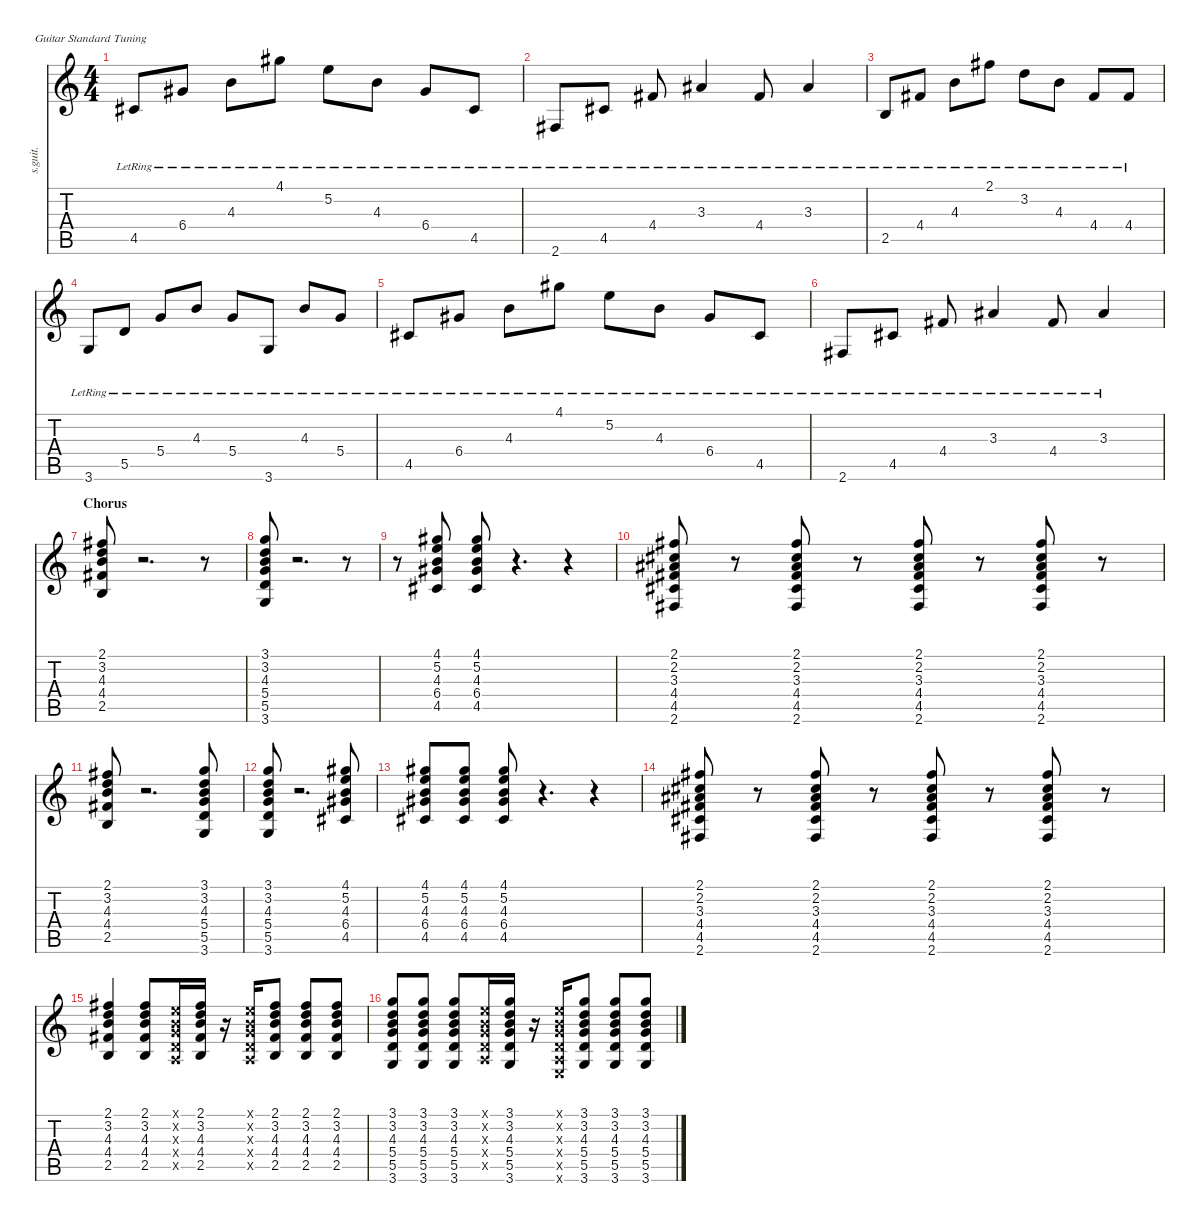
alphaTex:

\defaultSystemsLayout 4
\hideDynamics
\bracketExtendMode nobrackets
\track ("Thomas Raggi (Guitar - Left)" "s.guit.") {instrument overdrivenguitar}
\staff {score tabs}
\tuning (E4 B3 G3 D3 A2 E2)
\ts (4 4)
\tempo (134 hide)
\clef g2
\ks c
4.5{lr acc #}.8{lyrics (0 "") lyrics (1 "") lyrics (2 "") lyrics (3 "") lyrics (4 "") dy mf} 6.4{lr acc #}.8{lyrics (0 "") lyrics (1 "") lyrics (2 "") lyrics (3 "") lyrics (4 "")} 4.3{lr}.8{lyrics (0 "") lyrics (1 "") lyrics (2 "") lyrics (3 "") lyrics (4 "")} 4.1{lr acc #}.8{lyrics (0 "") lyrics (1 "") lyrics (2 "") lyrics (3 "") lyrics (4 "")} 5.2{lr}.8{lyrics (0 "") lyrics (1 "") lyrics (2 "") lyrics (3 "") lyrics (4 "")} 4.3{lr}.8{lyrics (0 "") lyrics (1 "") lyrics (2 "") lyrics (3 "") lyrics (4 "")} 6.4{lr acc #}.8{lyrics (0 "") lyrics (1 "") lyrics (2 "") lyrics (3 "") lyrics (4 "")} 4.5{lr acc #}.8{lyrics (0 "") lyrics (1 "") lyrics (2 "") lyrics (3 "") lyrics (4 "")} |
2.6{lr acc #}.8{lyrics (0 "") lyrics (1 "") lyrics (2 "") lyrics (3 "") lyrics (4 "")} 4.5{lr acc #}.8{lyrics (0 "") lyrics (1 "") lyrics (2 "") lyrics (3 "") lyrics (4 "")} 4.4{lr acc #}.8{lyrics (0 "") lyrics (1 "") lyrics (2 "") lyrics (3 "") lyrics (4 "")} 3.3{lr acc #}.4{lyrics (0 "") lyrics (1 "") lyrics (2 "") lyrics (3 "") lyrics (4 "")} 4.4{lr acc #}.8{lyrics (0 "") lyrics (1 "") lyrics (2 "") lyrics (3 "") lyrics (4 "")} 3.3{lr acc #}.4{lyrics (0 "") lyrics (1 "") lyrics (2 "") lyrics (3 "") lyrics (4 "")} |
2.5{lr}.8{lyrics (0 "") lyrics (1 "") lyrics (2 "") lyrics (3 "") lyrics (4 "")} 4.4{lr acc #}.8{lyrics (0 "") lyrics (1 "") lyrics (2 "") lyrics (3 "") lyrics (4 "")} 4.3{lr}.8{lyrics (0 "") lyrics (1 "") lyrics (2 "") lyrics (3 "") lyrics (4 "")} 2.1{lr acc #}.8{lyrics (0 "") lyrics (1 "") lyrics (2 "") lyrics (3 "") lyrics (4 "")} 3.2{lr}.8{lyrics (0 "") lyrics (1 "") lyrics (2 "") lyrics (3 "") lyrics (4 "")} 4.3{lr}.8{lyrics (0 "") lyrics (1 "") lyrics (2 "") lyrics (3 "") lyrics (4 "")} 4.4{lr acc #}.8{lyrics (0 "") lyrics (1 "") lyrics (2 "") lyrics (3 "") lyrics (4 "")} 4.4{lr acc #}.8{lyrics (0 "") lyrics (1 "") lyrics (2 "") lyrics (3 "") lyrics (4 "")} |
3.6{lr}.8{lyrics (0 "") lyrics (1 "") lyrics (2 "") lyrics (3 "") lyrics (4 "")} 5.5{lr}.8{lyrics (0 "") lyrics (1 "") lyrics (2 "") lyrics (3 "") lyrics (4 "")} 5.4{lr}.8{lyrics (0 "") lyrics (1 "") lyrics (2 "") lyrics (3 "") lyrics (4 "")} 4.3{lr}.8{lyrics (0 "") lyrics (1 "") lyrics (2 "") lyrics (3 "") lyrics (4 "")} 5.4{lr}.8{lyrics (0 "") lyrics (1 "") lyrics (2 "") lyrics (3 "") lyrics (4 "")} 3.6{lr}.8{lyrics (0 "") lyrics (1 "") lyrics (2 "") lyrics (3 "") lyrics (4 "")} 4.3{lr}.8{lyrics (0 "") lyrics (1 "") lyrics (2 "") lyrics (3 "") lyrics (4 "")} 5.4{lr}.8{lyrics (0 "") lyrics (1 "") lyrics (2 "") lyrics (3 "") lyrics (4 "")} |
4.5{lr acc #}.8{lyrics (0 "") lyrics (1 "") lyrics (2 "") lyrics (3 "") lyrics (4 "")} 6.4{lr acc #}.8{lyrics (0 "") lyrics (1 "") lyrics (2 "") lyrics (3 "") lyrics (4 "")} 4.3{lr}.8{lyrics (0 "") lyrics (1 "") lyrics (2 "") lyrics (3 "") lyrics (4 "")} 4.1{lr acc #}.8{lyrics (0 "") lyrics (1 "") lyrics (2 "") lyrics (3 "") lyrics (4 "")} 5.2{lr}.8{lyrics (0 "") lyrics (1 "") lyrics (2 "") lyrics (3 "") lyrics (4 "")} 4.3{lr}.8{lyrics (0 "") lyrics (1 "") lyrics (2 "") lyrics (3 "") lyrics (4 "")} 6.4{lr acc #}.8{lyrics (0 "") lyrics (1 "") lyrics (2 "") lyrics (3 "") lyrics (4 "")} 4.5{lr acc #}.8{lyrics (0 "") lyrics (1 "") lyrics (2 "") lyrics (3 "") lyrics (4 "")} |
2.6{lr acc #}.8{lyrics (0 "") lyrics (1 "") lyrics (2 "") lyrics (3 "") lyrics (4 "")} 4.5{lr acc #}.8{lyrics (0 "") lyrics (1 "") lyrics (2 "") lyrics (3 "") lyrics (4 "")} 4.4{lr acc #}.8{lyrics (0 "") lyrics (1 "") lyrics (2 "") lyrics (3 "") lyrics (4 "")} 3.3{lr acc #}.4{lyrics (0 "") lyrics (1 "") lyrics (2 "") lyrics (3 "") lyrics (4 "")} 4.4{lr acc #}.8{lyrics (0 "") lyrics (1 "") lyrics (2 "") lyrics (3 "") lyrics (4 "")} 3.3{lr acc #}.4{lyrics (0 "") lyrics (1 "") lyrics (2 "") lyrics (3 "") lyrics (4 "")} |
\section ("" "Chorus")
(2.1{acc #} 3.2 4.3 4.4{acc #} 2.5).8{lyrics (0 "") lyrics (1 "") lyrics (2 "") lyrics (3 "") lyrics (4 "")} r.2{d} r.8 |
(3.1 3.2 4.3 5.4 5.5 3.6).8{lyrics (0 "") lyrics (1 "") lyrics (2 "") lyrics (3 "") lyrics (4 "")} r.2{d} r.8 |
r.8 (4.1{acc #} 5.2 4.3 6.4{acc #} 4.5{acc #}).8{lyrics (0 "") lyrics (1 "") lyrics (2 "") lyrics (3 "") lyrics (4 "")} (4.1{acc #} 5.2 4.3 6.4{acc #} 4.5{acc #}).8{lyrics (0 "") lyrics (1 "") lyrics (2 "") lyrics (3 "") lyrics (4 "")} r.4{d} r.4 |
(2.1{acc #} 2.2{acc #} 3.3{acc #} 4.4{acc #} 4.5{acc #} 2.6{acc #}).8{lyrics (0 "") lyrics (1 "") lyrics (2 "") lyrics (3 "") lyrics (4 "")} r.8 (2.1{acc #} 2.2{acc #} 3.3{acc #} 4.4{acc #} 4.5{acc #} 2.6{acc #}).8{lyrics (0 "") lyrics (1 "") lyrics (2 "") lyrics (3 "") lyrics (4 "")} r.8 (2.1{acc #} 2.2{acc #} 3.3{acc #} 4.4{acc #} 4.5{acc #} 2.6{acc #}).8{lyrics (0 "") lyrics (1 "") lyrics (2 "") lyrics (3 "") lyrics (4 "")} r.8 (2.1{acc #} 2.2{acc #} 3.3{acc #} 4.4{acc #} 4.5{acc #} 2.6{acc #}).8{lyrics (0 "") lyrics (1 "") lyrics (2 "") lyrics (3 "") lyrics (4 "")} r.8 |
(2.1{acc #} 3.2 4.3 4.4{acc #} 2.5).8{lyrics (0 "") lyrics (1 "") lyrics (2 "") lyrics (3 "") lyrics (4 "")} r.2{d} (3.1 3.2 4.3 5.4 5.5 3.6).8{lyrics (0 "") lyrics (1 "") lyrics (2 "") lyrics (3 "") lyrics (4 "")} |
(3.1 3.2 4.3 5.4 5.5 3.6).8{lyrics (0 "") lyrics (1 "") lyrics (2 "") lyrics (3 "") lyrics (4 "")} r.2{d} (4.1{acc #} 5.2 4.3 6.4{acc #} 4.5{acc #}).8{lyrics (0 "") lyrics (1 "") lyrics (2 "") lyrics (3 "") lyrics (4 "")} |
(4.1{acc #} 5.2 4.3 6.4{acc #} 4.5{acc #}).8{lyrics (0 "") lyrics (1 "") lyrics (2 "") lyrics (3 "") lyrics (4 "")} (4.1{acc #} 5.2 4.3 6.4{acc #} 4.5{acc #}).8{lyrics (0 "") lyrics (1 "") lyrics (2 "") lyrics (3 "") lyrics (4 "")} (4.1{acc #} 5.2 4.3 6.4{acc #} 4.5{acc #}).8{lyrics (0 "") lyrics (1 "") lyrics (2 "") lyrics (3 "") lyrics (4 "")} r.4{d} r.4 |
(2.1{acc #} 2.2{acc #} 3.3{acc #} 4.4{acc #} 4.5{acc #} 2.6{acc #}).8{lyrics (0 "") lyrics (1 "") lyrics (2 "") lyrics (3 "") lyrics (4 "")} r.8 (2.1{acc #} 2.2{acc #} 3.3{acc #} 4.4{acc #} 4.5{acc #} 2.6{acc #}).8{lyrics (0 "") lyrics (1 "") lyrics (2 "") lyrics (3 "") lyrics (4 "")} r.8 (2.1{acc #} 2.2{acc #} 3.3{acc #} 4.4{acc #} 4.5{acc #} 2.6{acc #}).8{lyrics (0 "") lyrics (1 "") lyrics (2 "") lyrics (3 "") lyrics (4 "")} r.8 (2.1{acc #} 2.2{acc #} 3.3{acc #} 4.4{acc #} 4.5{acc #} 2.6{acc #}).8{lyrics (0 "") lyrics (1 "") lyrics (2 "") lyrics (3 "") lyrics (4 "")} r.8 |
(2.1{acc #} 3.2 4.3 4.4{acc #} 2.5).4{lyrics (0 "") lyrics (1 "") lyrics (2 "") lyrics (3 "") lyrics (4 "")} (2.1{acc #} 3.2 4.3 4.4{acc #} 2.5).8{lyrics (0 "") lyrics (1 "") lyrics (2 "") lyrics (3 "") lyrics (4 "")} (0.1{x} 0.2{x} 0.3{x} 0.4{x} 0.5{x}).16{lyrics (0 "") lyrics (1 "") lyrics (2 "") lyrics (3 "") lyrics (4 "")} (2.1{acc #} 3.2 4.3 4.4{acc #} 2.5).16{lyrics (0 "") lyrics (1 "") lyrics (2 "") lyrics (3 "") lyrics (4 "")} r.16 (0.1{x} 0.2{x} 0.3{x} 0.4{x} 0.5{x}).16{lyrics (0 "") lyrics (1 "") lyrics (2 "") lyrics (3 "") lyrics (4 "")} (2.1{acc #} 3.2 4.3 4.4{acc #} 2.5).8{lyrics (0 "") lyrics (1 "") lyrics (2 "") lyrics (3 "") lyrics (4 "")} (2.1{acc #} 3.2 4.3 4.4{acc #} 2.5).8{lyrics (0 "") lyrics (1 "") lyrics (2 "") lyrics (3 "") lyrics (4 "")} (2.1{acc #} 3.2 4.3 4.4{acc #} 2.5).8{lyrics (0 "") lyrics (1 "") lyrics (2 "") lyrics (3 "") lyrics (4 "")} |
(3.1 3.2 4.3 5.4 5.5 3.6).8{lyrics (0 "") lyrics (1 "") lyrics (2 "") lyrics (3 "") lyrics (4 "") dy ff} (3.1 3.2 4.3 5.4 5.5 3.6).8{lyrics (0 "") lyrics (1 "") lyrics (2 "") lyrics (3 "") lyrics (4 "")} (3.1 3.2 4.3 5.4 5.5 3.6).8{lyrics (0 "") lyrics (1 "") lyrics (2 "") lyrics (3 "") lyrics (4 "")} (0.1{x} 0.2{x} 0.3{x} 0.4{x} 0.5{x}).16{lyrics (0 "") lyrics (1 "") lyrics (2 "") lyrics (3 "") lyrics (4 "")} (3.1 3.2 4.3 5.4 5.5 3.6).16{lyrics (0 "") lyrics (1 "") lyrics (2 "") lyrics (3 "") lyrics (4 "")} r.16 (0.1{x} 0.2{x} 0.3{x} 0.4{x} 0.5{x} 0.6{x}).16{lyrics (0 "") lyrics (1 "") lyrics (2 "") lyrics (3 "") lyrics (4 "")} (3.1 3.2 4.3 5.4 5.5 3.6).8{lyrics (0 "") lyrics (1 "") lyrics (2 "") lyrics (3 "") lyrics (4 "")} (3.1 3.2 4.3 5.4 5.5 3.6).8{lyrics (0 "") lyrics (1 "") lyrics (2 "") lyrics (3 "") lyrics (4 "")} (3.1 3.2 4.3 5.4 5.5 3.6).8{lyrics (0 "") lyrics (1 "") lyrics (2 "") lyrics (3 "") lyrics (4 "")}
